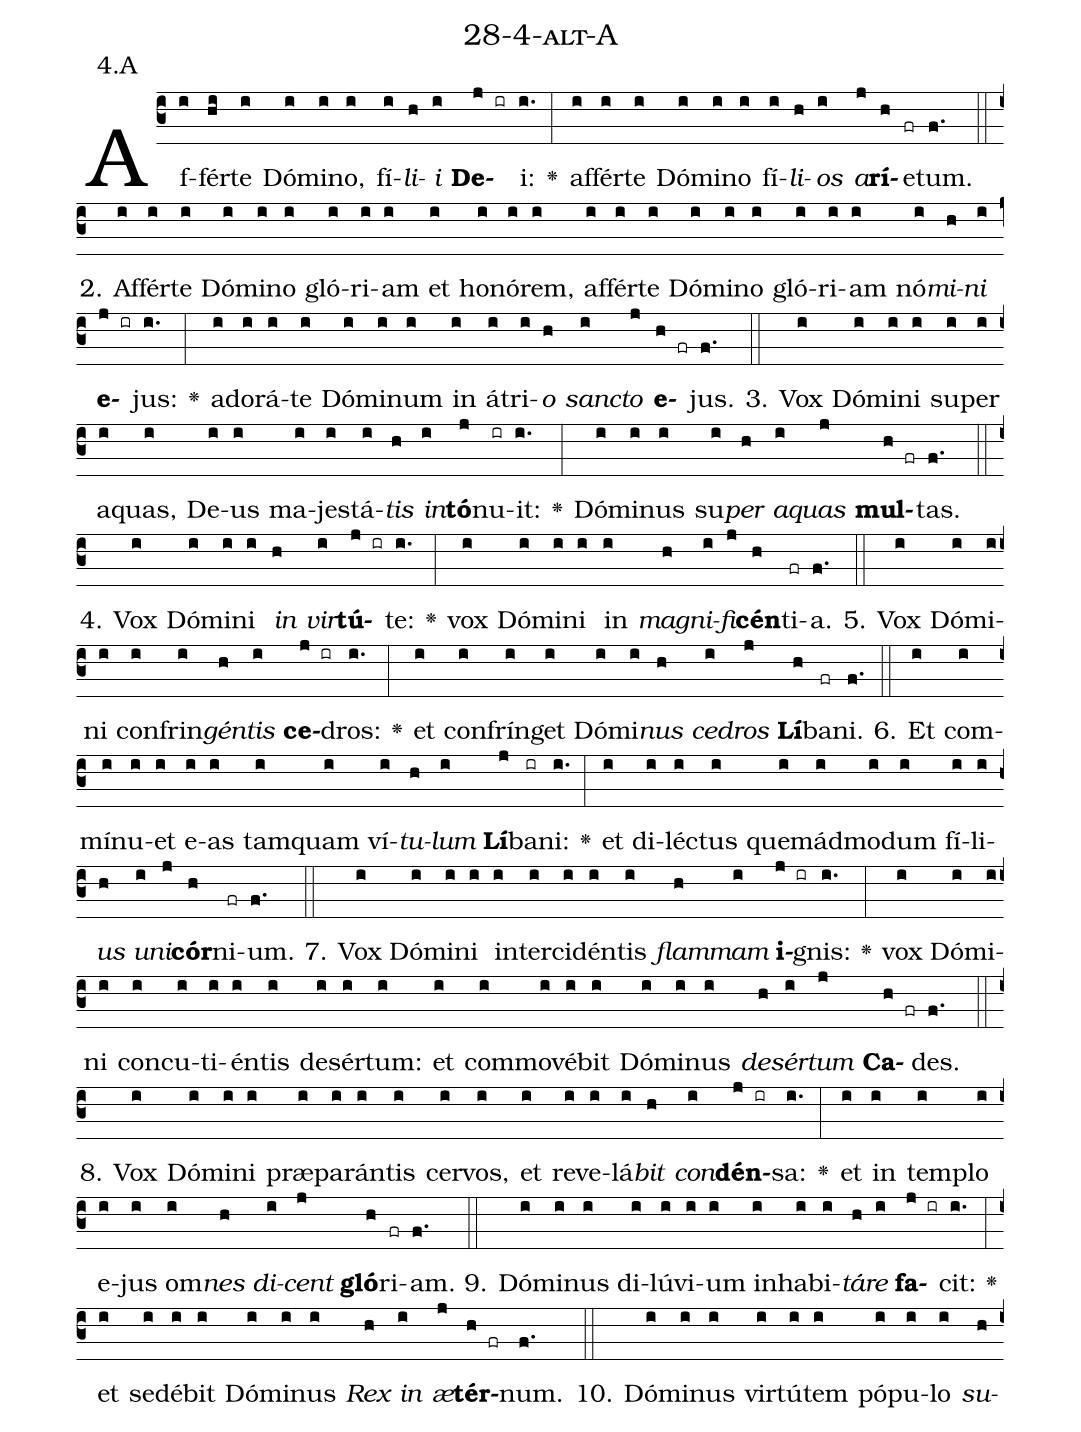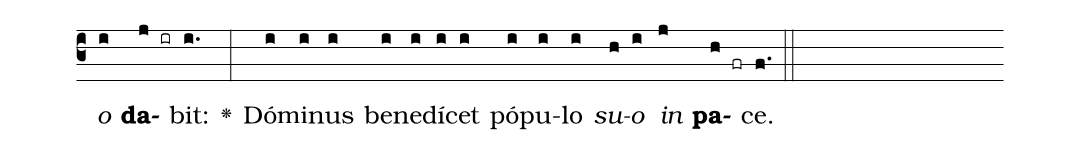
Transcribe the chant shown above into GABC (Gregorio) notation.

name: 28-4-alt-A;
annotation: 4.A;
%%
(c3)Af(i)fér(hi)te(i) Dó(i)mi(i)no,(i) fí(i)<i>li</i>(h)<i>i</i>(i) <b>De</b>(j ir)i:(i.) <v>\greheightstar</v>(:) af(i)fér(i)te(i) Dó(i)mi(i)no(i) fí(i)<i>li</i>(h)<i>os</i>(i) <i>a</i>(j)<b>rí</b>(h)e(fr)tum.(f.) (::)
2. Af(i)fér(i)te(i) Dó(i)mi(i)no(i) gló(i)ri(i)am(i) et(i) ho(i)nó(i)rem,(i) af(i)fér(i)te(i) Dó(i)mi(i)no(i) gló(i)ri(i)am(i) nó(i)<i>mi</i>(h)<i>ni</i>(i) <b>e</b>(j ir)jus:(i.) <v>\greheightstar</v>(:) ad(i)o(i)rá(i)te(i) Dó(i)mi(i)num(i) in(i) á(i)tri(i)<i>o</i>(h) <i>sanc</i>(i)<i>to</i>(j) <b>e</b>(h fr)jus.(f.) (::)
3. Vox(i) Dó(i)mi(i)ni(i) su(i)per(i) a(i)quas,(i) De(i)us(i) ma(i)jes(i)tá(i)<i>tis</i>(h) <i>in</i>(i)<b>tó</b>(j)nu(ir)it:(i.) <v>\greheightstar</v>(:) Dó(i)mi(i)nus(i) su(i)<i>per</i>(h) <i>a</i>(i)<i>quas</i>(j) <b>mul</b>(h fr)tas.(f.) (::)
4. Vox(i) Dó(i)mi(i)ni(i) <i>in</i>(h) <i>vir</i>(i)<b>tú</b>(j ir)te:(i.) <v>\greheightstar</v>(:) vox(i) Dó(i)mi(i)ni(i) in(i) <i>ma</i>(h)<i>gni</i>(i)<i>fi</i>(j)<b>cén</b>(h)ti(fr)a.(f.) (::)
5. Vox(i) Dó(i)mi(i)ni(i) con(i)frin(i)<i>gén</i>(h)<i>tis</i>(i) <b>ce</b>(j ir)dros:(i.) <v>\greheightstar</v>(:) et(i) con(i)frín(i)get(i) Dó(i)mi(i)<i>nus</i>(h) <i>ce</i>(i)<i>dros</i>(j) <b>Lí</b>(h)ba(fr)ni.(f.) (::)
6. Et(i) com(i)mí(i)nu(i)et(i) e(i)as(i) tam(i)quam(i) ví(i)<i>tu</i>(h)<i>lum</i>(i) <b>Lí</b>(j)ba(ir)ni:(i.) <v>\greheightstar</v>(:) et(i) di(i)léc(i)tus(i) quem(i)ád(i)mo(i)dum(i) fí(i)li(i)<i>us</i>(h) <i>u</i>(i)<i>ni</i>(j)<b>cór</b>(h)ni(fr)um.(f.) (::)
7. Vox(i) Dó(i)mi(i)ni(i) in(i)ter(i)ci(i)dén(i)tis(i) <i>flam</i>(h)<i>mam</i>(i) <b>i</b>(j ir)gnis:(i.) <v>\greheightstar</v>(:) vox(i) Dó(i)mi(i)ni(i) con(i)cu(i)ti(i)én(i)tis(i) de(i)sér(i)tum:(i) et(i) com(i)mo(i)vé(i)bit(i) Dó(i)mi(i)nus(i) <i>de</i>(h)<i>sér</i>(i)<i>tum</i>(j) <b>Ca</b>(h fr)des.(f.) (::)
8. Vox(i) Dó(i)mi(i)ni(i) præ(i)pa(i)rán(i)tis(i) cer(i)vos,(i) et(i) re(i)ve(i)lá(i)<i>bit</i>(h) <i>con</i>(i)<b>dén</b>(j ir)sa:(i.) <v>\greheightstar</v>(:) et(i) in(i) tem(i)plo(i) e(i)jus(i) om(i)<i>nes</i>(h) <i>di</i>(i)<i>cent</i>(j) <b>gló</b>(h)ri(fr)am.(f.) (::)
9. Dó(i)mi(i)nus(i) di(i)lú(i)vi(i)um(i) in(i)ha(i)bi(i)<i>tá</i>(h)<i>re</i>(i) <b>fa</b>(j ir)cit:(i.) <v>\greheightstar</v>(:) et(i) se(i)dé(i)bit(i) Dó(i)mi(i)nus(i) <i>Rex</i>(h) <i>in</i>(i) <i>æ</i>(j)<b>tér</b>(h fr)num.(f.) (::)
10. Dó(i)mi(i)nus(i) vir(i)tú(i)tem(i) pó(i)pu(i)lo(i) <i>su</i>(h)<i>o</i>(i) <b>da</b>(j ir)bit:(i.) <v>\greheightstar</v>(:) Dó(i)mi(i)nus(i) be(i)ne(i)dí(i)cet(i) pó(i)pu(i)lo(i) <i>su</i>(h)<i>o</i>(i) <i>in</i>(j) <b>pa</b>(h fr)ce.(f.) (::)
